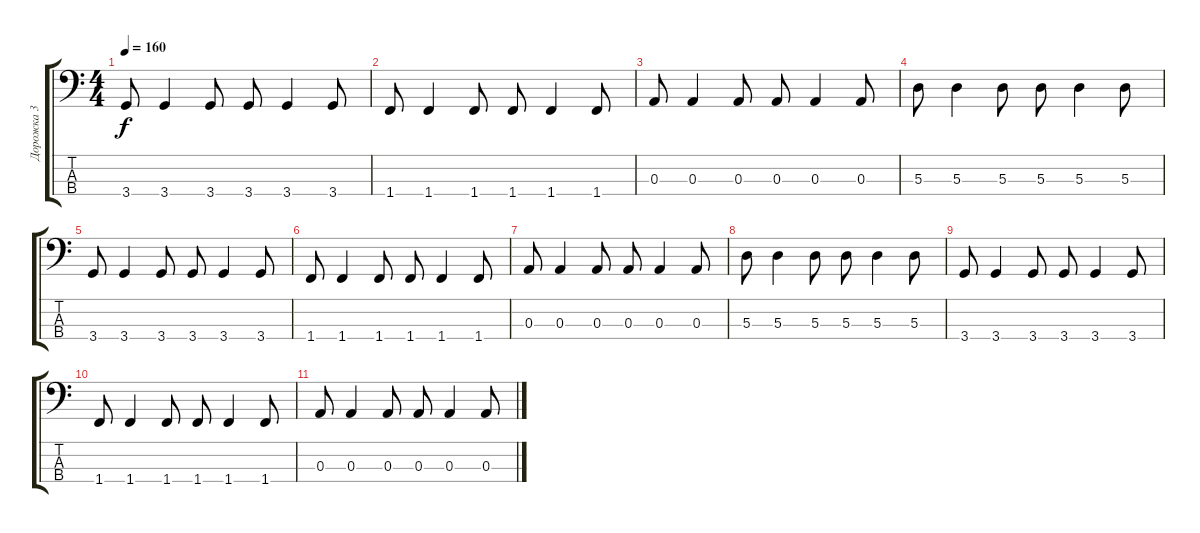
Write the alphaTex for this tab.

\track ("Дорожка 3" "Дорожка 3") {instrument electricbassfinger}
\staff {score tabs}
\tuning (G2 D2 A1 E1) {hide}
\ts (4 4)
\tempo 160
\clef f4
\ks c
3.4.8{dy f} 3.4.4 3.4.8 3.4.8 3.4.4 3.4.8 |
1.4.8 1.4.4 1.4.8 1.4.8 1.4.4 1.4.8 |
0.3.8 0.3.4 0.3.8 0.3.8 0.3.4 0.3.8 |
5.3.8 5.3.4 5.3.8 5.3.8 5.3.4 5.3.8 |
3.4.8 3.4.4 3.4.8 3.4.8 3.4.4 3.4.8 |
1.4.8 1.4.4 1.4.8 1.4.8 1.4.4 1.4.8 |
0.3.8 0.3.4 0.3.8 0.3.8 0.3.4 0.3.8 |
5.3.8 5.3.4 5.3.8 5.3.8 5.3.4 5.3.8 |
3.4.8 3.4.4 3.4.8 3.4.8 3.4.4 3.4.8 |
1.4.8 1.4.4 1.4.8 1.4.8 1.4.4 1.4.8 |
0.3.8 0.3.4 0.3.8 0.3.8 0.3.4 0.3.8
